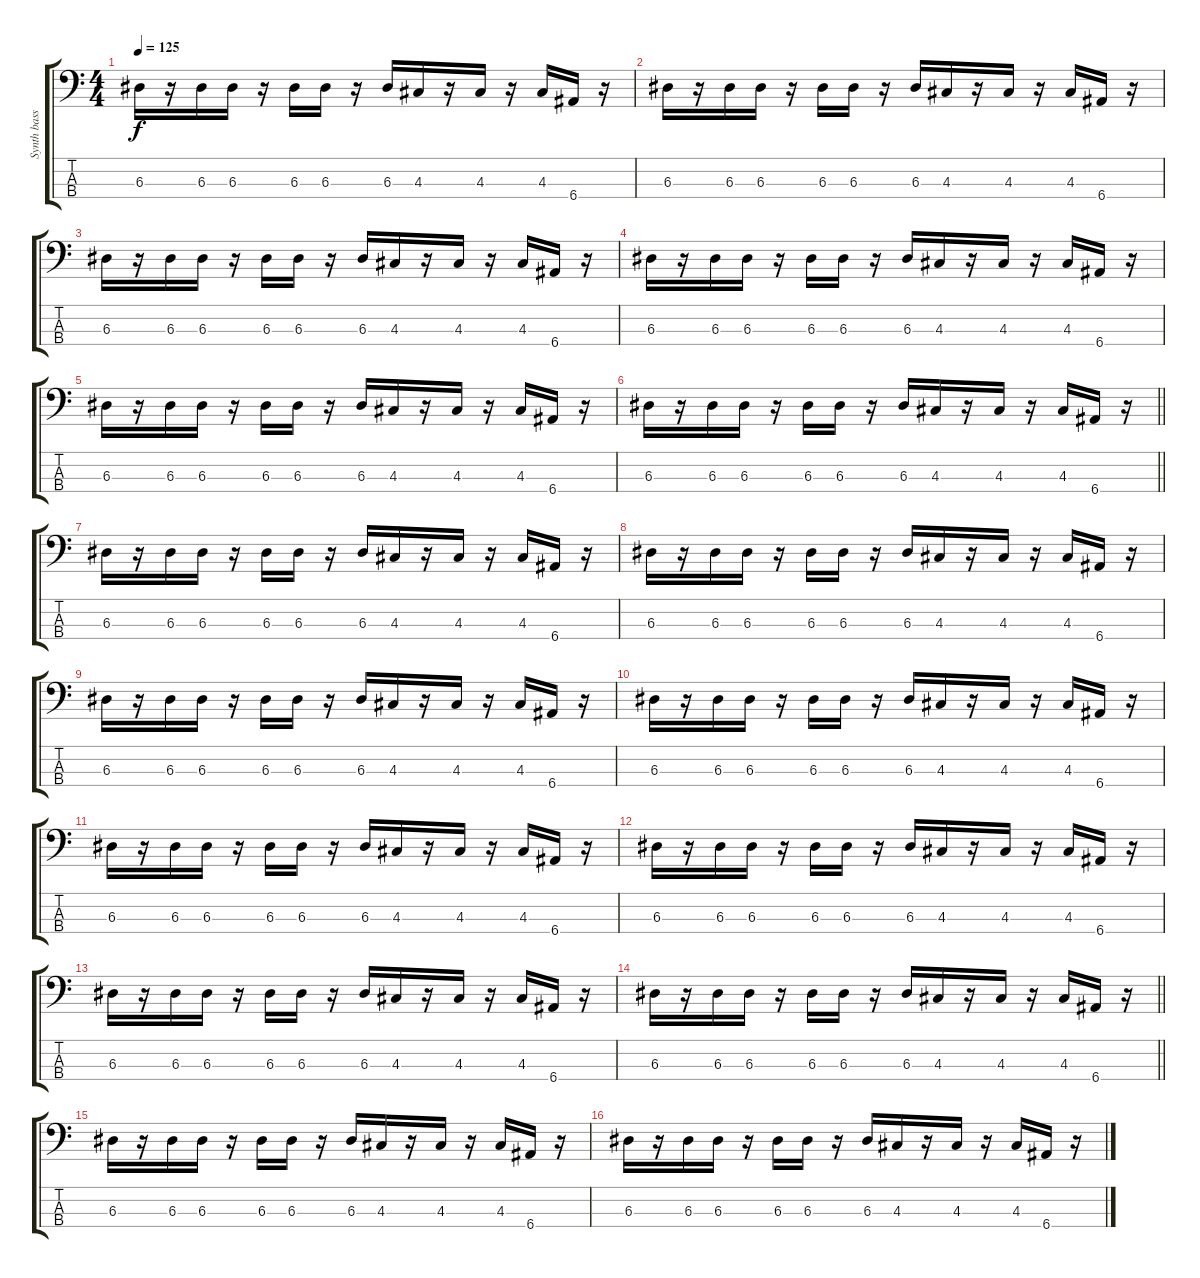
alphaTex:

\track ("Synth bass 1" "Synth bass") {instrument synthbass1}
\staff {score tabs}
\tuning (G2 D2 A1 E1) {hide}
\ts (4 4)
\tempo 125
\clef f4
\ks c
6.3.16{dy f} r.16 6.3.16 6.3.16 r.16 6.3.16 6.3.16 r.16 6.3.16 4.3.16 r.16 4.3.16 r.16 4.3.16 6.4.16 r.16 |
6.3.16 r.16 6.3.16 6.3.16 r.16 6.3.16 6.3.16 r.16 6.3.16 4.3.16 r.16 4.3.16 r.16 4.3.16 6.4.16 r.16 |
6.3.16 r.16 6.3.16 6.3.16 r.16 6.3.16 6.3.16 r.16 6.3.16 4.3.16 r.16 4.3.16 r.16 4.3.16 6.4.16 r.16 |
6.3.16 r.16 6.3.16 6.3.16 r.16 6.3.16 6.3.16 r.16 6.3.16 4.3.16 r.16 4.3.16 r.16 4.3.16 6.4.16 r.16 |
6.3.16 r.16 6.3.16 6.3.16 r.16 6.3.16 6.3.16 r.16 6.3.16 4.3.16 r.16 4.3.16 r.16 4.3.16 6.4.16 r.16 |
\barLineRight lightlight
6.3.16 r.16 6.3.16 6.3.16 r.16 6.3.16 6.3.16 r.16 6.3.16 4.3.16 r.16 4.3.16 r.16 4.3.16 6.4.16 r.16 |
6.3.16 r.16 6.3.16 6.3.16 r.16 6.3.16 6.3.16 r.16 6.3.16 4.3.16 r.16 4.3.16 r.16 4.3.16 6.4.16 r.16 |
6.3.16 r.16 6.3.16 6.3.16 r.16 6.3.16 6.3.16 r.16 6.3.16 4.3.16 r.16 4.3.16 r.16 4.3.16 6.4.16 r.16 |
6.3.16 r.16 6.3.16 6.3.16 r.16 6.3.16 6.3.16 r.16 6.3.16 4.3.16 r.16 4.3.16 r.16 4.3.16 6.4.16 r.16 |
6.3.16 r.16 6.3.16 6.3.16 r.16 6.3.16 6.3.16 r.16 6.3.16 4.3.16 r.16 4.3.16 r.16 4.3.16 6.4.16 r.16 |
6.3.16 r.16 6.3.16 6.3.16 r.16 6.3.16 6.3.16 r.16 6.3.16 4.3.16 r.16 4.3.16 r.16 4.3.16 6.4.16 r.16 |
6.3.16 r.16 6.3.16 6.3.16 r.16 6.3.16 6.3.16 r.16 6.3.16 4.3.16 r.16 4.3.16 r.16 4.3.16 6.4.16 r.16 |
6.3.16 r.16 6.3.16 6.3.16 r.16 6.3.16 6.3.16 r.16 6.3.16 4.3.16 r.16 4.3.16 r.16 4.3.16 6.4.16 r.16 |
\barLineRight lightlight
6.3.16 r.16 6.3.16 6.3.16 r.16 6.3.16 6.3.16 r.16 6.3.16 4.3.16 r.16 4.3.16 r.16 4.3.16 6.4.16 r.16 |
6.3.16 r.16 6.3.16 6.3.16 r.16 6.3.16 6.3.16 r.16 6.3.16 4.3.16 r.16 4.3.16 r.16 4.3.16 6.4.16 r.16 |
6.3.16 r.16 6.3.16 6.3.16 r.16 6.3.16 6.3.16 r.16 6.3.16 4.3.16 r.16 4.3.16 r.16 4.3.16 6.4.16 r.16
